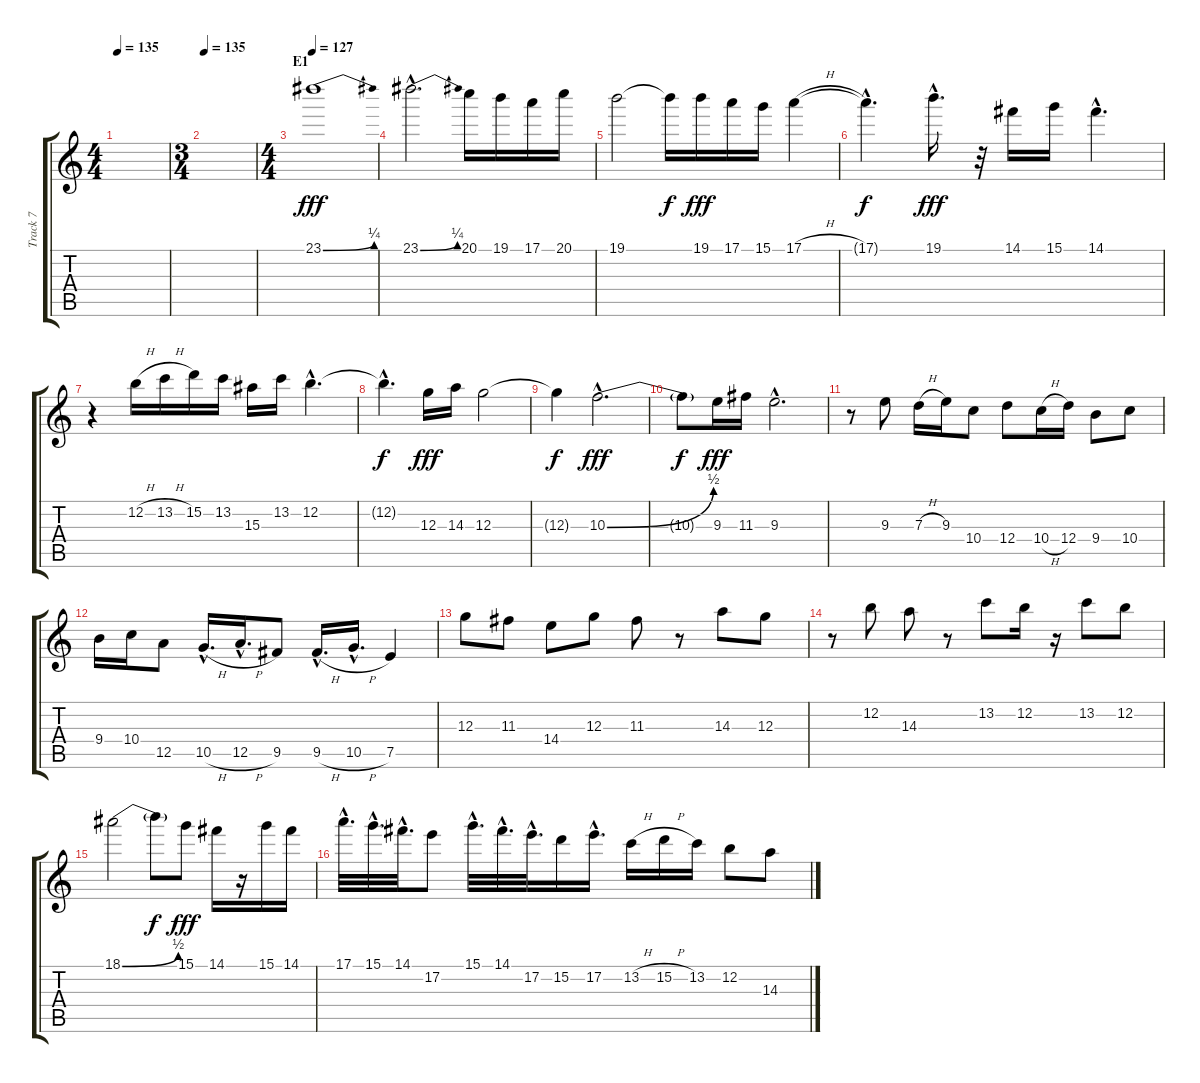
\track ("Track 7" "Track 7") {instrument overdrivenguitar}
\staff {score tabs}
\tuning (E4 B3 G3 D3 A2 E2) {hide}
\ts (4 4)
\tempo 135
\clef g2
\ks c
|
\ts (3 4)
\tempo 135
|
\ts (4 4)
\section ("" "E1")
\tempo 127
23.1{be (bend 0 0 60 1)}.1{dy fff} |
23.1{be (bend 0 0 60 1) hac}.2{d} 20.1.16 19.1.16 17.1.16 20.1.16 |
19.1.2 19.1{t}.16{dy f} 19.1.16{dy fff} 17.1.16 15.1.16 17.1{h}.4 |
17.1{hac t}.4{d dy f} 19.1{hac}.16{d dy fff} r.32 14.1.16 15.1.16 14.1{hac}.4{d} |
r.4 12.2{h}.16 13.2{h}.16 15.2.16 13.2.16 15.3.16 13.2.16 12.2{hac}.4{d} |
12.2{hac t}.4{d dy f} 12.3.16{dy fff} 14.3.16 12.3.2 |
12.3{t}.4{dy f} 10.3{be (bend 0 0 60 2) hac}.2{d dy fff} |
10.3{t}.8{dy f} 9.3.16{dy fff} 11.3.16 9.3{hac}.2{d} |
r.8 9.3.8 7.3{h}.16 9.3.16 10.4.8 12.4.8 10.4{h}.16 12.4.16 9.4.8 10.4.8 |
9.4.16 10.4.16 12.5.8 10.5{h hac}.16{d} 12.5{h hac}.16{d} 9.5.8 9.5{h hac}.16{d} 10.5{h hac}.16{d} 7.5.4 |
12.3.8 11.3.8 14.4.8 12.3.8 11.3.8 r.8 14.3.8 12.3.8 |
r.8 12.2.8 14.3.8 r.8 13.2.8 12.2.16 r.16 13.2.8 12.2.8 |
18.1{be (bend 0 0 60 2)}.2 18.1{t}.8{dy f} 15.1.8{dy fff} 14.1.16 r.16 15.1.16 14.1.16 |
17.1{hac}.32{d} 15.1{hac}.32{d} 14.1{hac}.32{d} 17.2.8 15.1{hac}.32{d} 14.1{hac}.32{d} 17.2{hac}.32{d} 15.2.16 17.2{hac}.16{d} 13.2{h}.16 15.2{h}.16 13.2.16 12.2.8 14.3.8
